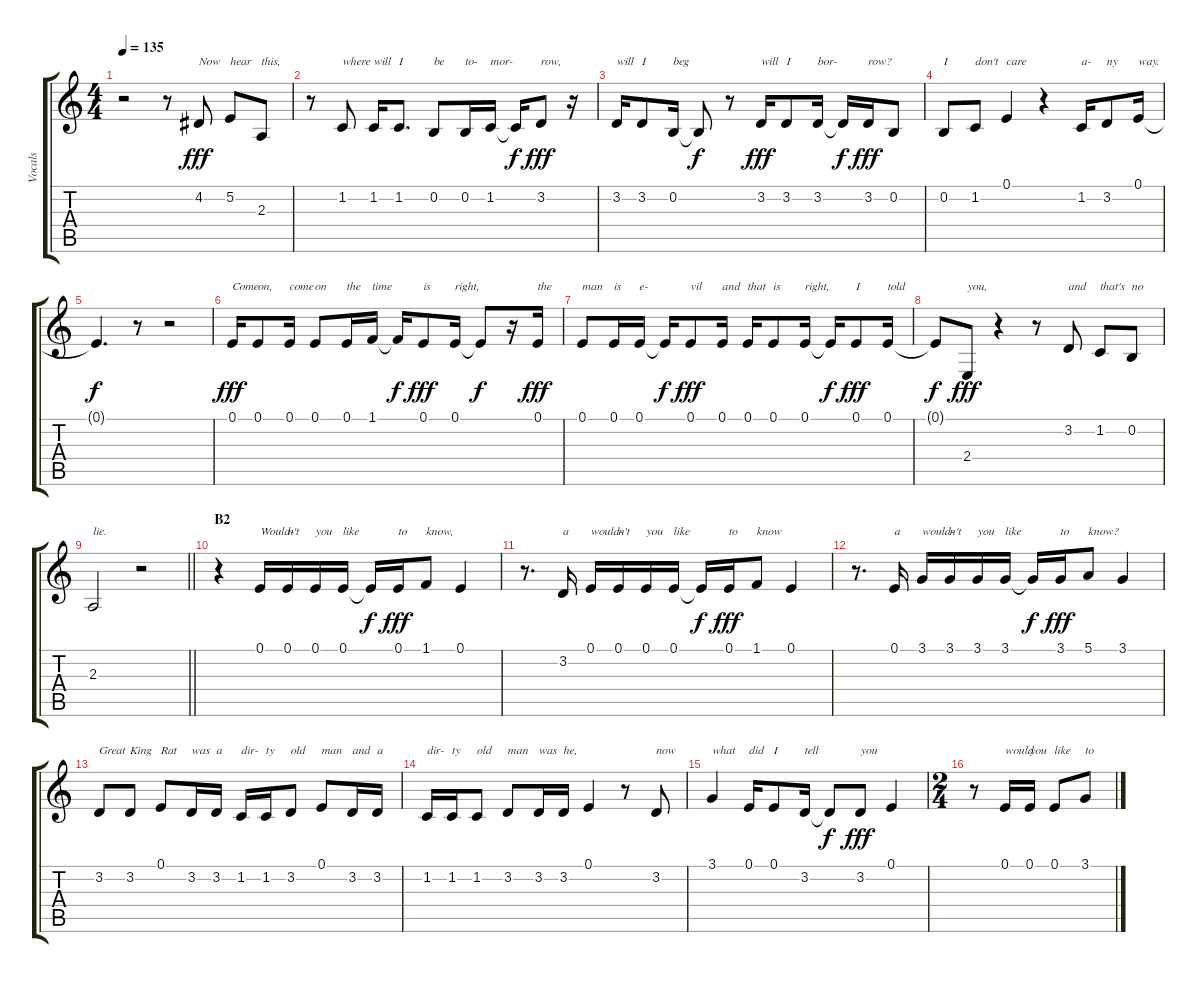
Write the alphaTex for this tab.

\track ("Vocals" "Vocals") {instrument lead6voice}
\staff {score tabs}
\tuning (E4 B3 G3 D3 A2 E2) {hide}
\ts (4 4)
\tempo 135
\clef g2
\ks c
r.2{dy fff} r.8 4.2.8{txt "Now"} 5.2.8{txt "hear"} 2.3.8{txt "this,"} |
r.8 1.2.8{txt "where"} 1.2.16{txt "will"} 1.2.8{d txt "I"} 0.2.8{txt "be"} 0.2.16{txt "to-"} 1.2.16{txt "mor-"} 1.2{t}.16{dy f} 3.2.8{txt "row," dy fff} r.16 |
3.2.16{txt "will"} 3.2.8{txt "I"} 0.2.16{txt "beg"} 0.2{t}.8{dy f} r.8 3.2.16{txt "will" dy fff} 3.2.8{txt "I"} 3.2.16{txt "bor-"} 3.2{t}.16{dy f} 3.2.16{txt "row?" dy fff} 0.2.8 |
0.2.8{txt "I"} 1.2.8{txt "don't"} 0.1.4{txt "care"} r.4 1.2.16{txt "a-"} 3.2.8{txt "ny"} 0.1.16{txt "way."} |
0.1{t}.4{d dy f} r.8 r.2 |
0.1.16{txt "Come" dy fff} 0.1.8{txt "on,"} 0.1.16{txt "come"} 0.1.8{txt "on"} 0.1.16{txt "the"} 1.1.16{txt "time"} 1.1{t}.16{dy f} 0.1.8{txt "is" dy fff} 0.1.16{txt "right,"} 0.1{t}.8{dy f} r.16 0.1.16{txt "the" dy fff} |
0.1.8{txt "man"} 0.1.16{txt "is"} 0.1.16{txt "e-"} 0.1{t}.16{dy f} 0.1.8{txt "vil" dy fff} 0.1.16{txt "and"} 0.1.16{txt "that"} 0.1.8{txt "is"} 0.1.16{txt "right,"} 0.1{t}.16{dy f} 0.1.8{txt "I" dy fff} 0.1.16{txt "told"} |
0.1{t}.8{dy f} 2.4.8{txt "you," dy fff} r.4 r.8 3.2.8{txt "and"} 1.2.8{txt "that's"} 0.2.8{txt "no"} |
\barLineRight lightlight
2.3.2{txt "lie."} r.2 |
\section ("" "B2")
r.4 0.1.16{txt "Would-"} 0.1.16{txt "n't"} 0.1.16{txt "you"} 0.1.16{txt "like"} 0.1{t}.16{dy f} 0.1.16{txt "to" dy fff} 1.1.8{txt "know,"} 0.1.4 |
r.8{d} 3.2.16{txt "a"} 0.1.16{txt "would-"} 0.1.16{txt "n't"} 0.1.16{txt "you"} 0.1.16{txt "like"} 0.1{t}.16{dy f} 0.1.16{txt "to" dy fff} 1.1.8{txt "know"} 0.1.4 |
r.8{d} 0.1.16{txt "a"} 3.1.16{txt "would-"} 3.1.16{txt "n't"} 3.1.16{txt "you"} 3.1.16{txt "like"} 3.1{t}.16{dy f} 3.1.16{txt "to" dy fff} 5.1.8{txt "know?"} 3.1.4 |
3.2.8{txt "Great"} 3.2.8{txt "King"} 0.1.8{txt "Rat"} 3.2.16{txt "was"} 3.2.16{txt "a"} 1.2.16{txt "dir-"} 1.2.16{txt "ty"} 3.2.8{txt "old"} 0.1.8{txt "man"} 3.2.16{txt "and"} 3.2.16{txt "a"} |
1.2.16{txt "dir-"} 1.2.16{txt "ty"} 1.2.8{txt "old"} 3.2.8{txt "man"} 3.2.16{txt "was"} 3.2.16{txt "he,"} 0.1.4 r.8 3.2.8{txt "now"} |
3.1.4{txt "what"} 0.1.16{txt "did"} 0.1.8{txt "I"} 3.2.16{txt "tell"} 3.2{t}.8{dy f} 3.2.8{txt "you" dy fff} 0.1.4 |
\ts (2 4)
r.8 0.1.16{txt "would"} 0.1.16{txt "you"} 0.1.8{txt "like"} 3.1.8{txt "to"}
